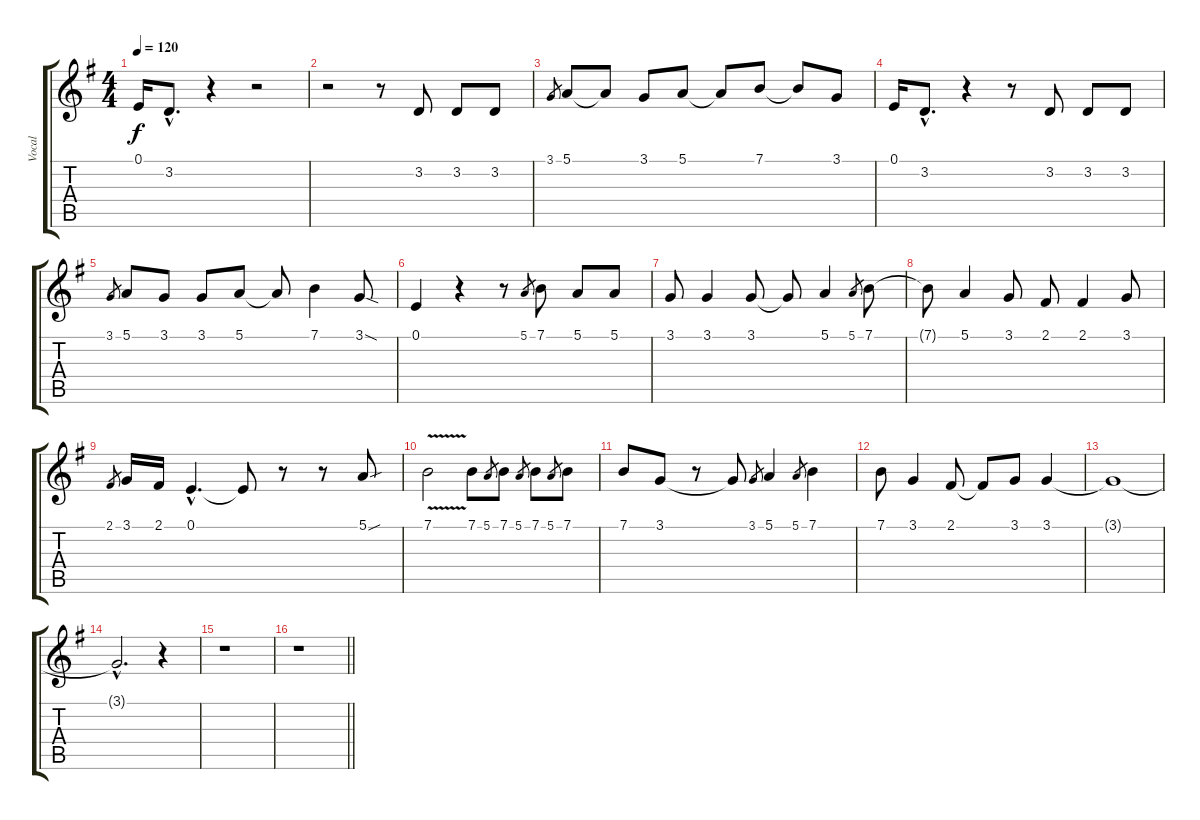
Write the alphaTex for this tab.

\track ("Vocal" "Vocal") {instrument lead2sawtooth}
\staff {score tabs}
\tuning (E4 B3 G3 D3 A2 E2) {hide}
\ts (4 4)
\tempo 120
\clef g2
\ks eminor
0.1.16{dy f} 3.2{hac}.8{d} r.4 r.2 |
r.2 r.8 3.2.8 3.2.8 3.2.8 |
3.1.8{gr} 5.1.8 5.1{t}.8 3.1.8 5.1.8 5.1{t}.8 7.1.8 7.1{t}.8 3.1.8 |
0.1.16 3.2{hac}.8{d} r.4 r.8 3.2.8 3.2.8 3.2.8 |
3.1.8{gr} 5.1.8 3.1.8 3.1.8 5.1.8 5.1{t}.8 7.1.4 3.1{sod}.8 |
0.1.4 r.4 r.8 5.1.8{gr} 7.1.8 5.1.8 5.1.8 |
3.1.8 3.1.4 3.1.8 3.1{t}.8 5.1.4 5.1.8{gr} 7.1.8 |
7.1{t}.8 5.1.4 3.1.8 2.1.8 2.1.4 3.1.8 |
2.1.8{gr} 3.1.16 2.1.16 0.1{hac}.4{d} 0.1{t}.8 r.8 r.8 5.1{sou}.8 |
7.1{v}.2 7.1.8 5.1.8{gr} 7.1.8 5.1.8{gr} 7.1.8 5.1.8{gr} 7.1.8 |
7.1.8 3.1.8 r.8 3.1{t}.8 3.1.8{gr} 5.1.4 5.1.8{gr} 7.1.4 |
7.1.8 3.1.4 2.1.8 2.1{t}.8 3.1.8 3.1.4 |
3.1{t}.1 |
3.1{hac t}.2{d} r.4 |
r.1 |
\barLineRight lightlight
r.1
